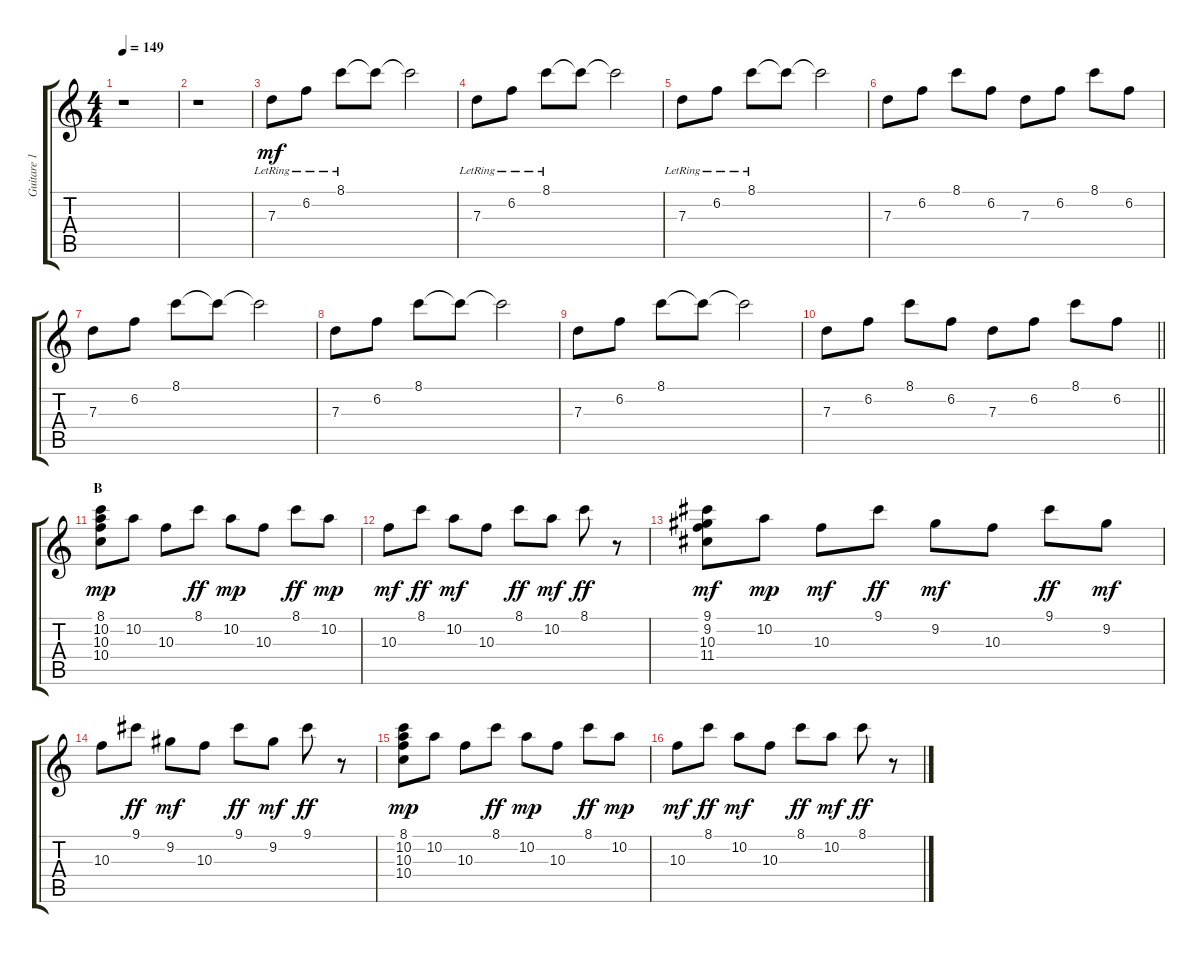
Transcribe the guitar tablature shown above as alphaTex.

\track ("Guitare 1" "Guitare 1") {instrument electricguitarjazz}
\staff {score tabs}
\tuning (E4 B3 G3 D3 A2 E2) {hide}
\ts (4 4)
\tempo 149
\clef g2
\ks c
r.1{dy mf} |
r.1 |
7.3{lr}.8{volume 16} 6.2{lr}.8 8.1{lr}.8 8.1{t}.8 8.1{t}.2 |
7.3{lr}.8 6.2{lr}.8 8.1{lr}.8 8.1{t}.8 8.1{t}.2 |
7.3{lr}.8 6.2{lr}.8 8.1{lr}.8 8.1{t}.8 8.1{t}.2 |
7.3.8 6.2.8 8.1.8 6.2.8 7.3.8 6.2.8 8.1.8 6.2.8 |
7.3.8 6.2.8 8.1.8 8.1{t}.8 8.1{t}.2 |
7.3.8 6.2.8 8.1.8 8.1{t}.8 8.1{t}.2 |
7.3.8 6.2.8 8.1.8 8.1{t}.8 8.1{t}.2 |
\barLineRight lightlight
7.3.8 6.2.8 8.1.8 6.2.8 7.3.8 6.2.8 8.1.8 6.2.8 |
\section ("" "B")
(8.1 10.2 10.3 10.4).8{dy mp volume 8 instrument overdrivenguitar} 10.2.8 10.3.8 8.1.8{dy ff} 10.2.8{dy mp} 10.3.8 8.1.8{dy ff} 10.2.8{dy mp} |
10.3.8{dy mf} 8.1.8{dy ff} 10.2.8{dy mf} 10.3.8 8.1.8{dy ff} 10.2.8{dy mf} 8.1.8{dy ff} r.8 |
(9.1 9.2 10.3 11.4).8{dy mf} 10.2.8{dy mp} 10.3.8{dy mf} 9.1.8{dy ff} 9.2.8{dy mf} 10.3.8 9.1.8{dy ff} 9.2.8{dy mf} |
10.3.8 9.1.8{dy ff} 9.2.8{dy mf} 10.3.8 9.1.8{dy ff} 9.2.8{dy mf} 9.1.8{dy ff} r.8 |
(8.1 10.2 10.3 10.4).8{dy mp} 10.2.8 10.3.8 8.1.8{dy ff} 10.2.8{dy mp} 10.3.8 8.1.8{dy ff} 10.2.8{dy mp} |
10.3.8{dy mf} 8.1.8{dy ff} 10.2.8{dy mf} 10.3.8 8.1.8{dy ff} 10.2.8{dy mf} 8.1.8{dy ff} r.8
